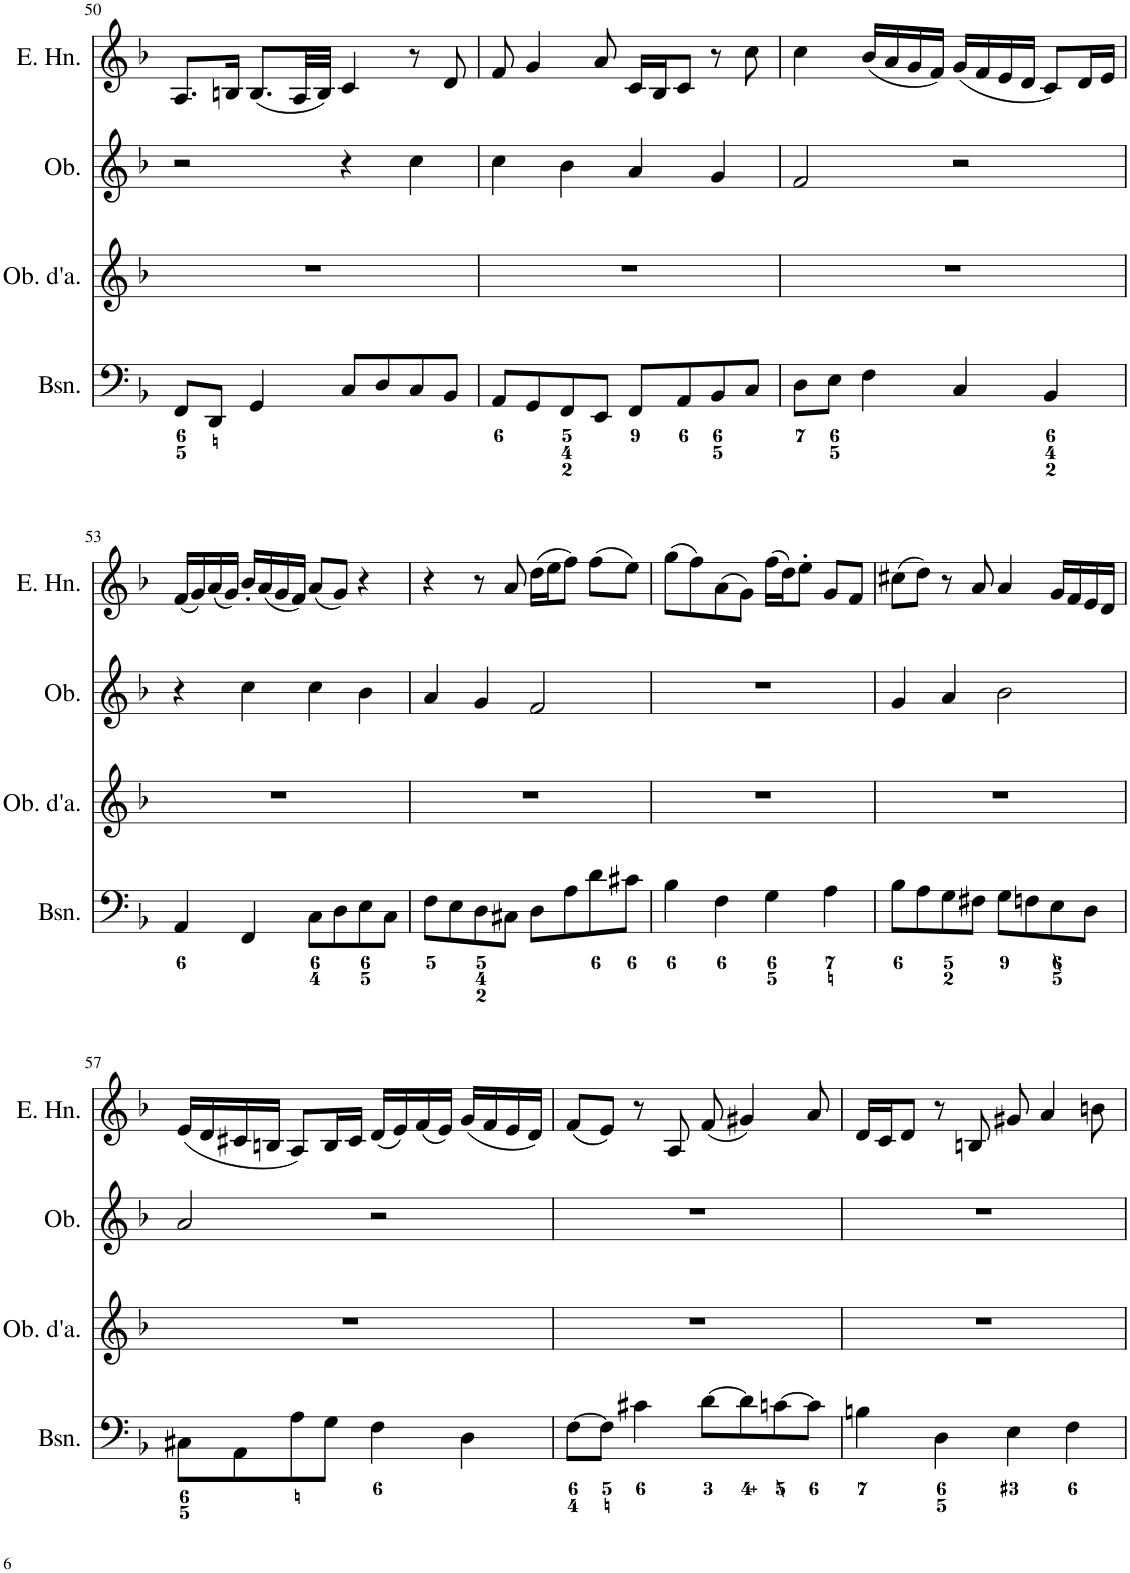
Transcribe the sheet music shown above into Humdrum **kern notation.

**kern	**kern	**kern	**kern
*part4	*part3	*part2	*part1
*staff4	*staff3	*staff2	*staff1
*I"Bassoon	*I"Oboe d'amore	*I"Oboe	*I"English Horn
*I'Bsn.	*I'Ob. d'a.	*I'Ob.	*I'E. Hn.
!!LO:PB:g=z
*clefF4	*clefG2	*clefG2	*clefG2
*	*	*	*ITrd4c7
*k[b-]	*k[b-]	*k[b-]	*k[b-]
*M4/4	*M4/4	*M4/4	*M4/4
*met(c)	*met(c)	*met(c)	*met(c)
=50	=50	=50	=50
8FF/L	1r	2r	8.A/L
8DD/J	.	.	.
.	.	.	16Bn/Jk
4GG/	.	.	(8.B/L
.	.	.	32A/LL
.	.	.	32B/JJJ)
8C/L	.	4r	4c/
8D/	.	.	.
8C/	.	4cc\	8r
8BB-/J	.	.	8d/
=51	=51	=51	=51
8AA/L	1r	4cc\	8f/
8GG/	.	.	4g/
8FF/	.	4b-\	.
8EE/J	.	.	8a/
8FF/L	.	4a/	16c/LL
.	.	.	16B-/J
8AA/	.	.	8c/J
8BB-/	.	4g/	8r
8C/J	.	.	8cc\
=52	=52	=52	=52
8D\L	1r	2f/	4cc\
8E\J	.	.	.
4F\	.	.	(16b-/LL
.	.	.	16a/
.	.	.	16g/
.	.	.	16f/JJ)
4C/	.	2r	(16g/LL
.	.	.	16f/
.	.	.	16e/
.	.	.	16d/JJ
4BB-/	.	.	8c/L)
.	.	.	16d/L
.	.	.	16e/JJ
!!LO:LB:g=z
=53	=53	=53	=53
4AA/	1r	4r	(16f/LL
.	.	.	16g/)
.	.	.	(16a/
.	.	.	16g/JJ)
4FF/	.	4cc\	16b-'/LL
.	.	.	(16a/
.	.	.	16g/
.	.	.	16f/JJ)
8C\L	.	4cc\	(8a/L
8D\	.	.	8g/J)
8E\	.	4b-\	4r
8C\J	.	.	.
=54	=54	=54	=54
8F\L	1r	4a/	4r
8E\	.	.	.
8D\	.	4g/	8r
8C#X\J	.	.	8a/
8D\L	.	2f/	(16dd\LL
.	.	.	16ee\J
8A\	.	.	8ff\J)
8d\	.	.	(8ff\L
8c#X\J	.	.	8ee\J)
=55	=55	=55	=55
4B-\	1r	1r	(8gg\L
.	.	.	8ff\)
4F\	.	.	(8a\
.	.	.	8g\J)
4G\	.	.	(16ff\LL
.	.	.	16dd\J)
.	.	.	8ee'\J
4A\	.	.	8g/L
.	.	.	8f/J
=56	=56	=56	=56
8B-\L	1r	4g/	(8cc#X\L
8A\	.	.	8dd\J)
8G\	.	4a/	8r
8F#X\J	.	.	8a/
8G\L	.	2b-\	4a/
8Fn\	.	.	.
8E\	.	.	16g/LL
.	.	.	16f/
8D\J	.	.	16e/
.	.	.	16d/JJ
!!LO:LB:g=z
=57	=57	=57	=57
8C#X\L	1r	2a/	(16e/LL
.	.	.	16d/
8AA\	.	.	16c#X/
.	.	.	16Bn/JJ
8A\	.	.	8A/L)
8G\J	.	.	16B/L
.	.	.	16c#/JJ
4F\	.	2r	(16d/LL
.	.	.	16e/)
.	.	.	(16f/
.	.	.	16e/JJ)
4D\	.	.	(16g/LL
.	.	.	16f/
.	.	.	16e/
.	.	.	16d/JJ)
=58	=58	=58	=58
[8F\L	1r	1r	(8f/L
8F\J]	.	.	8e/J)
4c#X\	.	.	8r
.	.	.	8A/
[8d\L	.	.	(8f/
8d\]	.	.	4g#X/)
[8cn\	.	.	.
8c\J]	.	.	8a/
=59	=59	=59	=59
4Bn\	1r	1r	16d/LL
.	.	.	16c/J
.	.	.	8d/J
4D\	.	.	8r
.	.	.	8Bn/
4E\	.	.	8g#X/
.	.	.	4a/
4F\	.	.	.
.	.	.	8bn\
=	=	=	=
*-	*-	*-	*-
